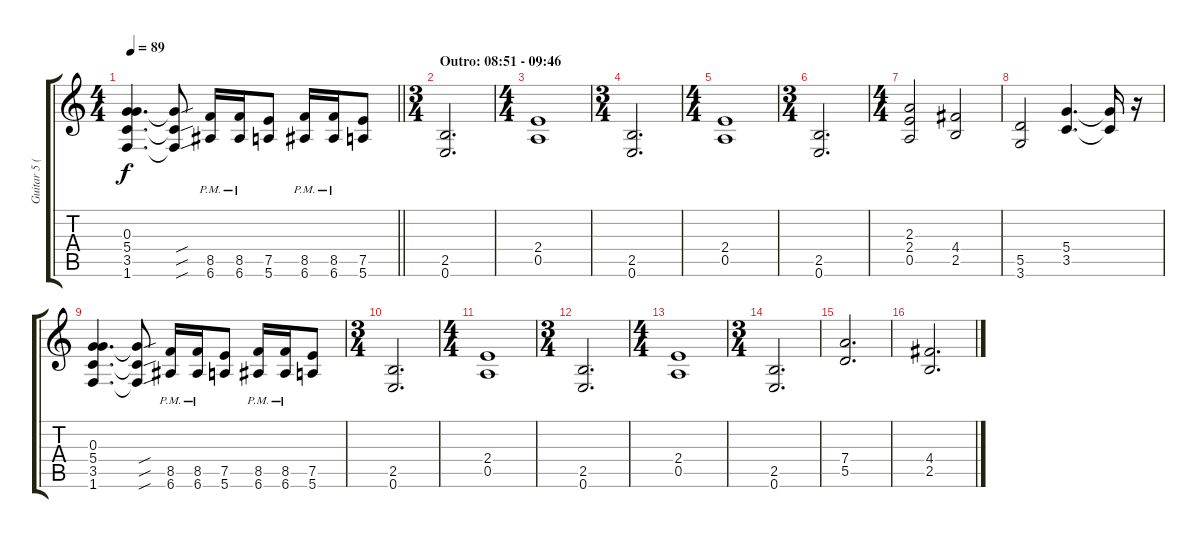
\track ("Guitar 5 (Distortion)" "Guitar 5 (") {instrument distortionguitar}
\staff {score tabs}
\tuning (E4 B3 G3 D3 A2 E2) {hide}
\ts (4 4)
\tempo 89
\clef g2
\barLineRight lightlight
\ks c
(0.3 5.4 3.5 1.6).4{d dy f} (5.4{sou t} 3.5{sou t} 1.6{sou t}).8 (8.5{pm} 6.6{pm}).16 (8.5{pm} 6.6{pm}).16 (7.5 5.6).8 (8.5{pm} 6.6{pm}).16 (8.5{pm} 6.6{pm}).16 (7.5 5.6).8 |
\ts (3 4)
\section ("" "Outro: 08:51 - 09:46")
(2.5 0.6).2{d} |
\ts (4 4)
(2.4 0.5).1 |
\ts (3 4)
(2.5 0.6).2{d} |
\ts (4 4)
(2.4 0.5).1 |
\ts (3 4)
(2.5 0.6).2{d} |
\ts (4 4)
(2.3 2.4 0.5).2 (4.4 2.5).2 |
(5.5 3.6).2 (5.4 3.5).4{d} (5.4{t} 3.5{t}).16 r.16 |
(0.3 5.4 3.5 1.6).4{d} (5.4{sou t} 3.5{sou t} 1.6{sou t}).8 (8.5{pm} 6.6{pm}).16 (8.5{pm} 6.6{pm}).16 (7.5 5.6).8 (8.5{pm} 6.6{pm}).16 (8.5{pm} 6.6{pm}).16 (7.5 5.6).8 |
\ts (3 4)
(2.5 0.6).2{d} |
\ts (4 4)
(2.4 0.5).1 |
\ts (3 4)
(2.5 0.6).2{d} |
\ts (4 4)
(2.4 0.5).1 |
\ts (3 4)
(2.5 0.6).2{d} |
(7.4 5.5).2{d} |
(4.4 2.5).2{d}
